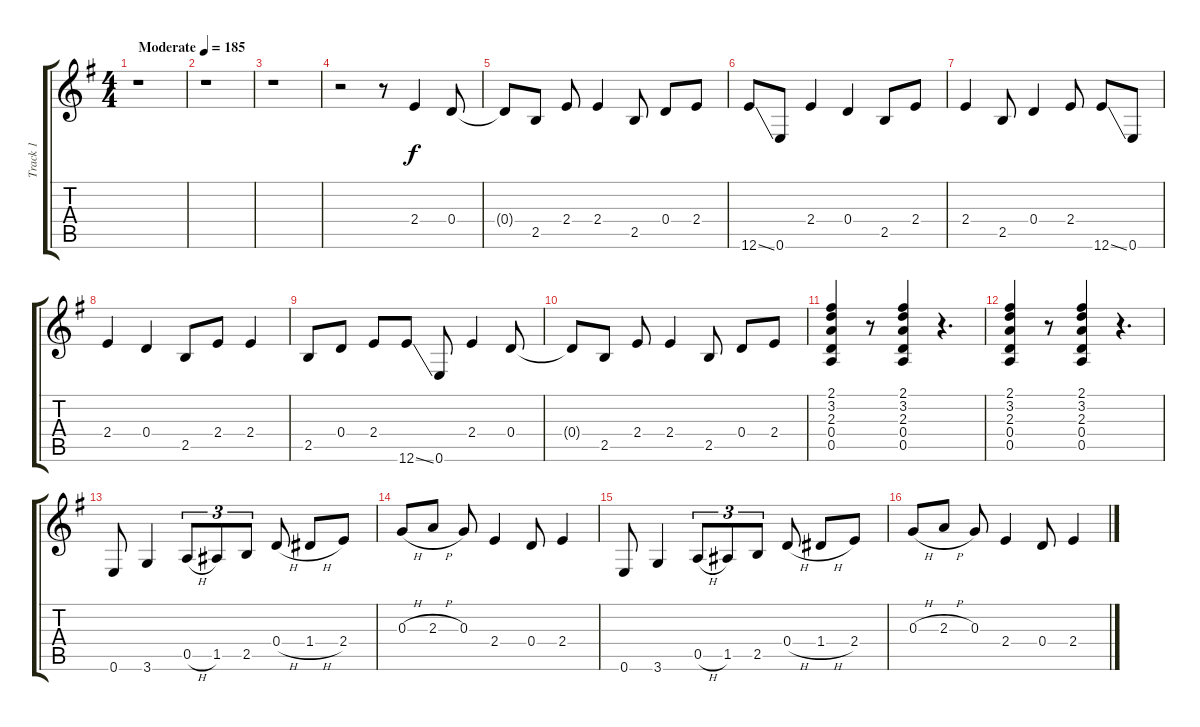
\track ("Track 1" "Track 1") {instrument distortionguitar}
\staff {score tabs}
\tuning (E4 B3 G3 D3 A2 E2) {hide}
\ts (4 4)
\tempo (185 "Moderate")
\clef g2
\ks g
r.1{dy f instrument distortionguitar} |
r.1 |
r.1 |
r.2 r.8 2.4.4 0.4.8 |
0.4{t}.8 2.5.8 2.4.8 2.4.4 2.5.8 0.4.8 2.4.8 |
12.6{ss}.8 0.6.8 2.4.4 0.4.4 2.5.8 2.4.8 |
2.4.4 2.5.8 0.4.4 2.4.8 12.6{ss}.8 0.6.8 |
2.4.4 0.4.4 2.5.8 2.4.8 2.4.4 |
2.5.8 0.4.8 2.4.8 12.6{ss}.8 0.6.8 2.4.4 0.4.8 |
0.4{t}.8 2.5.8 2.4.8 2.4.4 2.5.8 0.4.8 2.4.8 |
(2.1 3.2 2.3 0.4 0.5).4 r.8 (2.1 3.2 2.3 0.4 0.5).4 r.4{d} |
(2.1 3.2 2.3 0.4 0.5).4 r.8 (2.1 3.2 2.3 0.4 0.5).4 r.4{d} |
0.6.8 3.6.4 0.5{h}.8{tu (3 2)} 1.5.8{tu (3 2)} 2.5.8{tu (3 2)} 0.4{h}.8 1.4{h}.8 2.4.8 |
0.3{h}.8 2.3{h}.8 0.3.8 2.4.4 0.4.8 2.4.4 |
0.6.8 3.6.4 0.5{h}.8{tu (3 2)} 1.5.8{tu (3 2)} 2.5.8{tu (3 2)} 0.4{h}.8 1.4{h}.8 2.4.8 |
0.3{h}.8 2.3{h}.8 0.3.8 2.4.4 0.4.8 2.4.4
